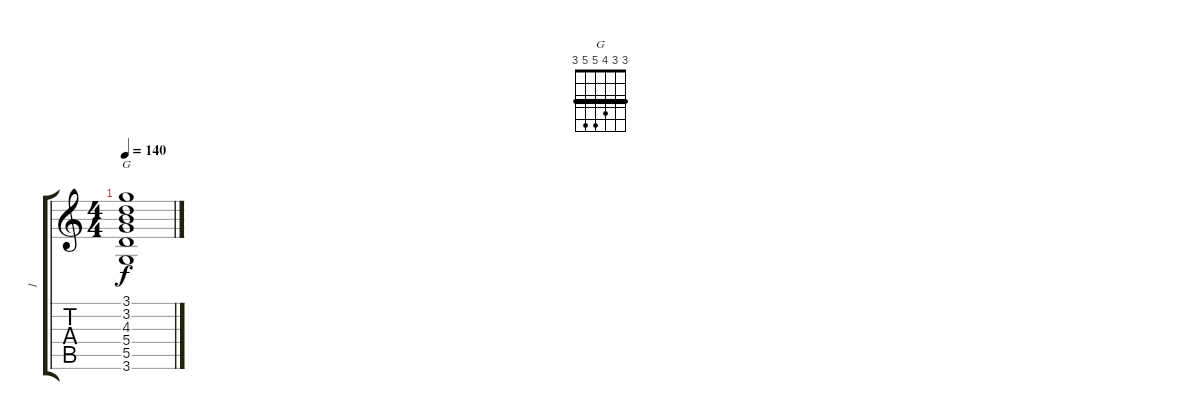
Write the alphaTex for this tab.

\track ("1" "1") {instrument overdrivenguitar}
\staff {score tabs}
\tuning (E4 B3 G3 D3 A2 E2) {hide}
\chord ("G" 3 3 4 5 5 3) {barre 3}
\ts (4 4)
\tempo 140
\clef g2
\ks c
(3.1 3.2 4.3 5.4 5.5 3.6).1{ch "G" dy f}
